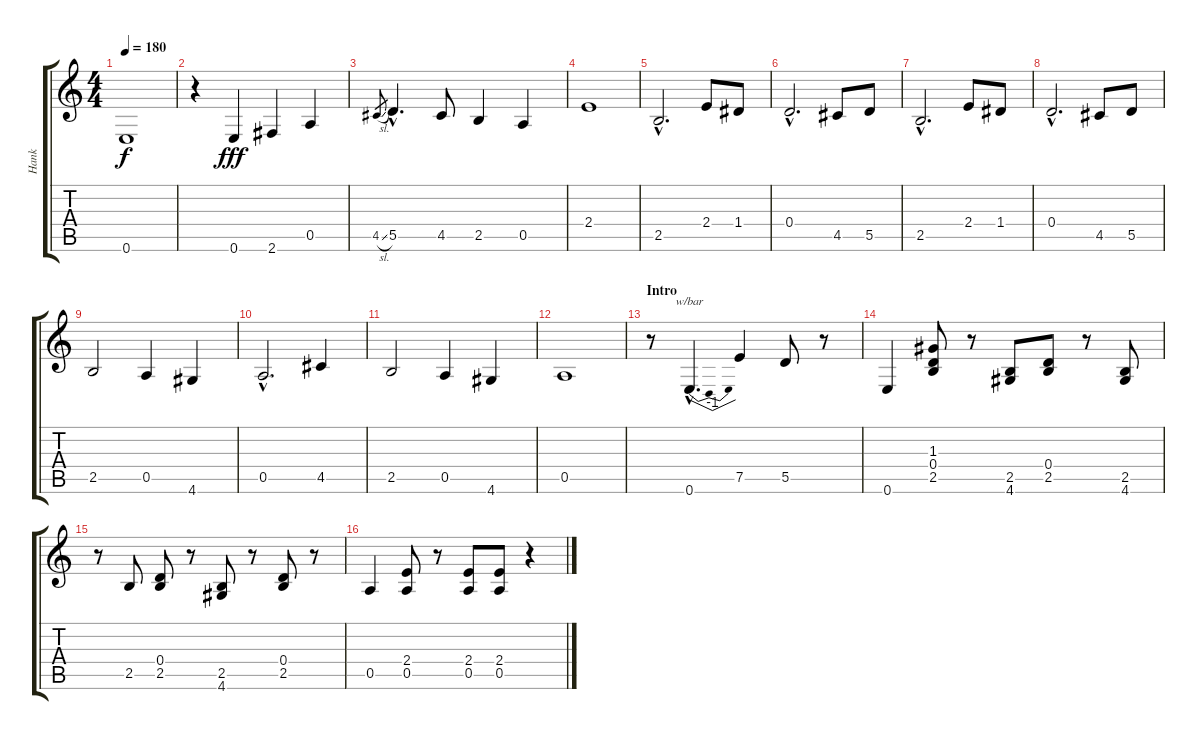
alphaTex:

\track ("Hank" "Hank") {instrument electricguitarjazz}
\staff {score tabs}
\tuning (E4 B3 G3 D3 A2 E2) {hide}
\ts (4 4)
\tempo 180
\clef g2
\ks c
0.6{t}.1{dy f} |
r.4 0.6.4{dy fff} 2.6.4 0.5.4 |
4.5{sl}.8{gr} 5.5{hac}.4{d} 4.5.8 2.5.4 0.5.4 |
2.4.1 |
2.5{hac}.2{d} 2.4.8 1.4.8 |
0.4{hac}.2{d} 4.5.8 5.5.8 |
2.5{hac}.2{d} 2.4.8 1.4.8 |
0.4{hac}.2{d} 4.5.8 5.5.8 |
2.5.2 0.5.4 4.6.4 |
0.5{hac}.2{d} 4.5.4 |
2.5.2 0.5.4 4.6.4 |
0.5.1 |
\section ("" "Intro")
r.8{instrument electricguitarjazz} 0.6{hac}.4{d tbe (dip default 0 0 30 -4 60 0)} 7.5.4 5.5.8 r.8 |
0.6.4 (1.3 0.4 2.5).8{volume 16 instrument electricguitarmuted} r.8 (2.5 4.6).8 (0.4 2.5).8 r.8 (2.5 4.6).8 |
r.8 2.5.8 (0.4 2.5).8 r.8 (2.5 4.6).8 r.8 (0.4 2.5).8 r.8 |
0.5.4 (2.4 0.5).8 r.8 (2.4 0.5).8 (2.4 0.5).8 r.4
